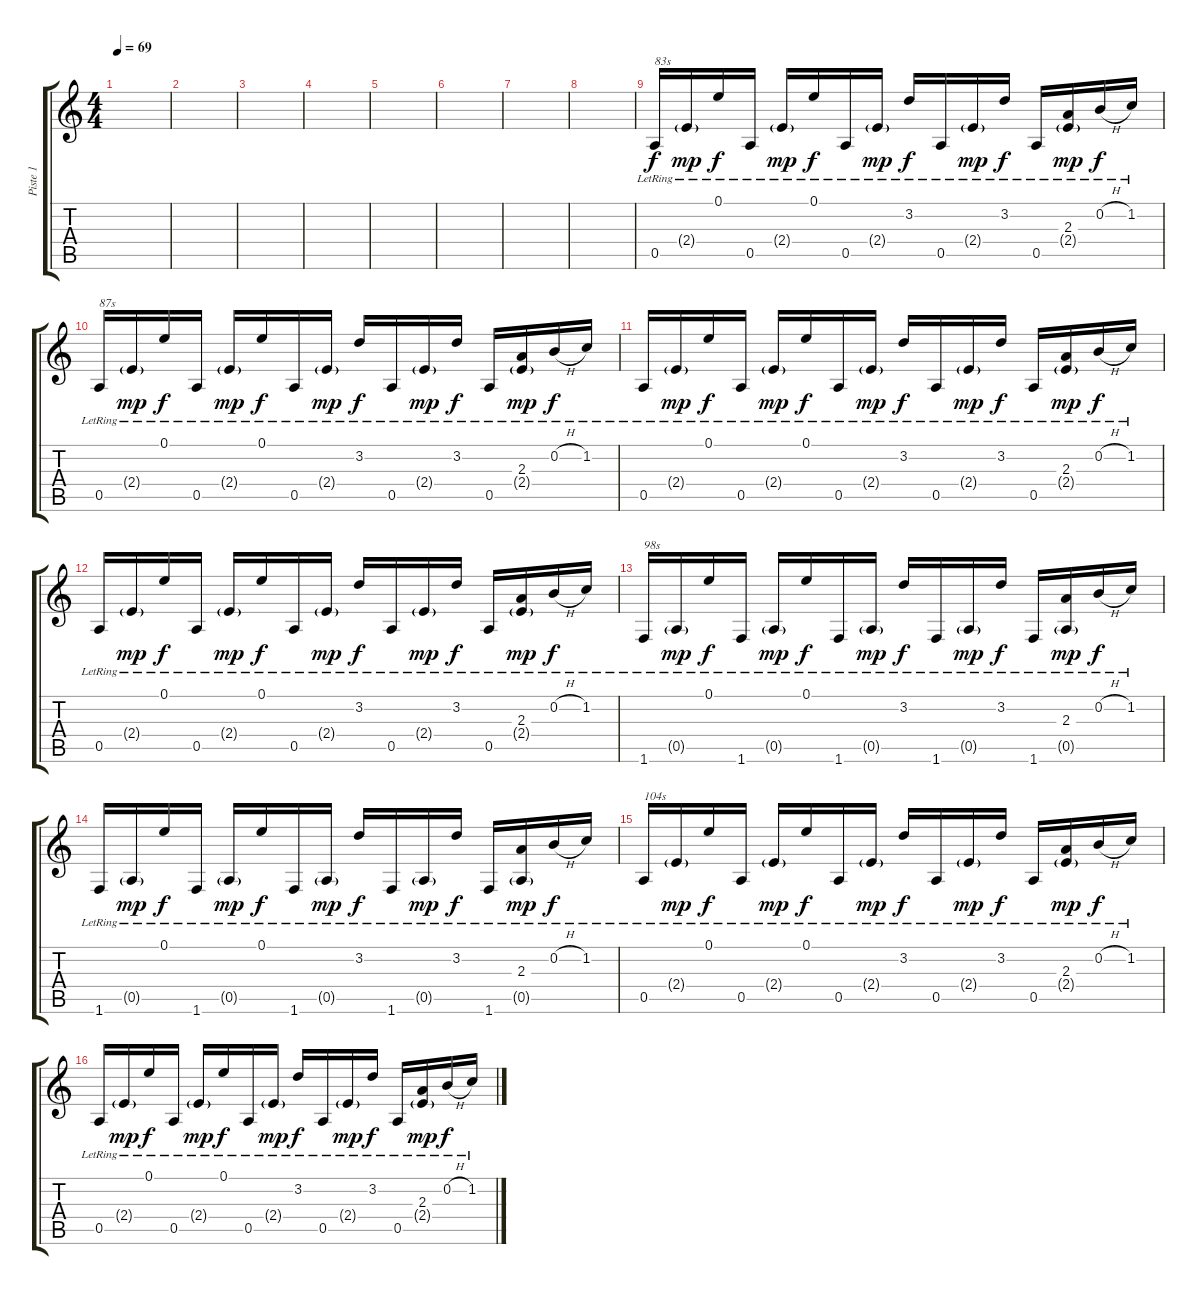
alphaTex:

\track ("Piste 1" "Piste 1") {instrument electricguitarjazz}
\staff {score tabs}
\tuning (E4 B3 G3 D3 A2 E2) {hide}
\ts (4 4)
\tempo 69
\clef g2
\ks c
|
|
|
|
|
|
|
|
0.5{lr}.16{txt "83s"} 2.4{g lr}.16{dy mp} 0.1{lr}.16{dy f} 0.5{lr}.16 2.4{g lr}.16{dy mp} 0.1{lr}.16{dy f} 0.5{lr}.16 2.4{g lr}.16{dy mp} 3.2{lr}.16{dy f} 0.5{lr}.16 2.4{g lr}.16{dy mp} 3.2{lr}.16{dy f} 0.5{lr}.16 (2.3{lr} 2.4{g lr}).16{dy mp} 0.2{h lr}.16{dy f} 1.2{lr}.16 |
0.5{lr}.16{txt "87s"} 2.4{g lr}.16{dy mp} 0.1{lr}.16{dy f} 0.5{lr}.16 2.4{g lr}.16{dy mp} 0.1{lr}.16{dy f} 0.5{lr}.16 2.4{g lr}.16{dy mp} 3.2{lr}.16{dy f} 0.5{lr}.16 2.4{g lr}.16{dy mp} 3.2{lr}.16{dy f} 0.5{lr}.16 (2.3{lr} 2.4{g lr}).16{dy mp} 0.2{h lr}.16{dy f} 1.2{lr}.16 |
0.5{lr}.16 2.4{g lr}.16{dy mp} 0.1{lr}.16{dy f} 0.5{lr}.16 2.4{g lr}.16{dy mp} 0.1{lr}.16{dy f} 0.5{lr}.16 2.4{g lr}.16{dy mp} 3.2{lr}.16{dy f} 0.5{lr}.16 2.4{g lr}.16{dy mp} 3.2{lr}.16{dy f} 0.5{lr}.16 (2.3{lr} 2.4{g lr}).16{dy mp} 0.2{h lr}.16{dy f} 1.2{lr}.16 |
0.5{lr}.16 2.4{g lr}.16{dy mp} 0.1{lr}.16{dy f} 0.5{lr}.16 2.4{g lr}.16{dy mp} 0.1{lr}.16{dy f} 0.5{lr}.16 2.4{g lr}.16{dy mp} 3.2{lr}.16{dy f} 0.5{lr}.16 2.4{g lr}.16{dy mp} 3.2{lr}.16{dy f} 0.5{lr}.16 (2.3{lr} 2.4{g lr}).16{dy mp} 0.2{h lr}.16{dy f} 1.2{lr}.16 |
1.6{lr}.16{txt "98s"} 0.5{g lr}.16{dy mp} 0.1{lr}.16{dy f} 1.6{lr}.16 0.5{g lr}.16{dy mp} 0.1{lr}.16{dy f} 1.6{lr}.16 0.5{g lr}.16{dy mp} 3.2{lr}.16{dy f} 1.6{lr}.16 0.5{g lr}.16{dy mp} 3.2{lr}.16{dy f} 1.6{lr}.16 (2.3{lr} 0.5{g lr}).16{dy mp} 0.2{h lr}.16{dy f} 1.2{lr}.16 |
1.6{lr}.16 0.5{g lr}.16{dy mp} 0.1{lr}.16{dy f} 1.6{lr}.16 0.5{g lr}.16{dy mp} 0.1{lr}.16{dy f} 1.6{lr}.16 0.5{g lr}.16{dy mp} 3.2{lr}.16{dy f} 1.6{lr}.16 0.5{g lr}.16{dy mp} 3.2{lr}.16{dy f} 1.6{lr}.16 (2.3{lr} 0.5{g lr}).16{dy mp} 0.2{h lr}.16{dy f} 1.2{lr}.16 |
0.5{lr}.16{txt "104s"} 2.4{g lr}.16{dy mp} 0.1{lr}.16{dy f} 0.5{lr}.16 2.4{g lr}.16{dy mp} 0.1{lr}.16{dy f} 0.5{lr}.16 2.4{g lr}.16{dy mp} 3.2{lr}.16{dy f} 0.5{lr}.16 2.4{g lr}.16{dy mp} 3.2{lr}.16{dy f} 0.5{lr}.16 (2.3{lr} 2.4{g lr}).16{dy mp} 0.2{h lr}.16{dy f} 1.2{lr}.16 |
0.5{lr}.16 2.4{g lr}.16{dy mp} 0.1{lr}.16{dy f} 0.5{lr}.16 2.4{g lr}.16{dy mp} 0.1{lr}.16{dy f} 0.5{lr}.16 2.4{g lr}.16{dy mp} 3.2{lr}.16{dy f} 0.5{lr}.16 2.4{g lr}.16{dy mp} 3.2{lr}.16{dy f} 0.5{lr}.16 (2.3{lr} 2.4{g lr}).16{dy mp} 0.2{h lr}.16{dy f} 1.2{lr}.16
